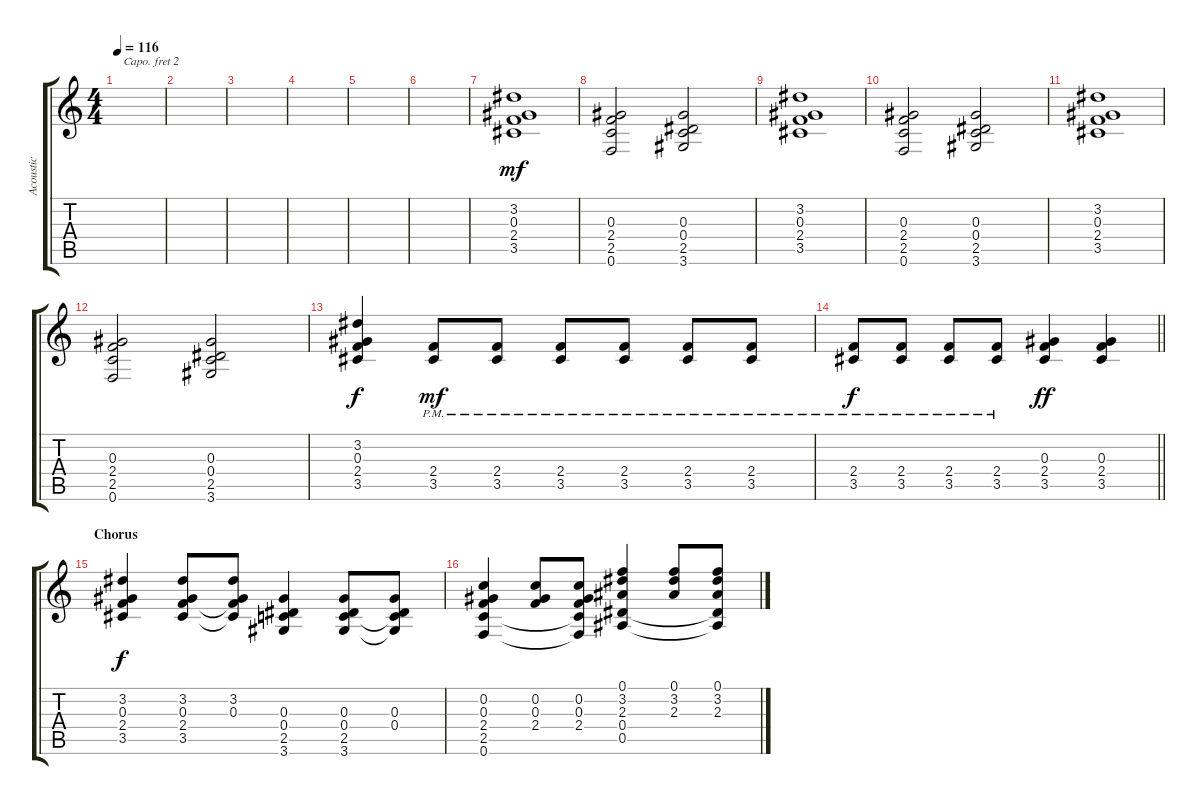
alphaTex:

\track ("Acoustic" "Acoustic") {instrument acousticguitarsteel}
\staff {score tabs}
\capo 2
\tuning (Eb4 Bb3 Gb3 Db3 Ab2 Eb2) {hide}
\ts (4 4)
\tempo 116
\clef g2
\ks c
|
|
|
|
|
|
(3.2 0.3 2.4 3.5).1{dy mf} |
(0.3 2.4 2.5 0.6).2 (0.3 0.4 2.5 3.6).2 |
(3.2 0.3 2.4 3.5).1 |
(0.3 2.4 2.5 0.6).2 (0.3 0.4 2.5 3.6).2 |
(3.2 0.3 2.4 3.5).1 |
(0.3 2.4 2.5 0.6).2 (0.3 0.4 2.5 3.6).2 |
(3.2 0.3 2.4 3.5).4{dy f} (2.4{pm} 3.5{pm}).8{dy mf} (2.4{pm} 3.5{pm}).8 (2.4{pm} 3.5{pm}).8 (2.4{pm} 3.5{pm}).8 (2.4{pm} 3.5{pm}).8 (2.4{pm} 3.5{pm}).8 |
\barLineRight lightlight
(2.4{pm} 3.5{pm}).8{dy f} (2.4{pm} 3.5{pm}).8 (2.4{pm} 3.5{pm}).8 (2.4{pm} 3.5{pm}).8 (0.3 2.4 3.5).4{dy ff} (0.3 2.4 3.5).4 |
\section ("" "Chorus")
(3.2 0.3 2.4 3.5).4{dy f} (3.2 0.3 2.4 3.5).8 (3.2 0.3 2.4{t} 3.5{t}).8 (0.3 0.4 2.5 3.6).4 (0.3 0.4 2.5 3.6).8 (0.3 0.4 2.5{t} 3.6{t}).8 |
(0.2 0.3 2.4 2.5 0.6).4 (0.2 0.3 2.4).8 (0.2 0.3 2.4 2.5{t} 0.6{t}).8 (0.1 3.2 2.3 0.4 0.5).4 (0.1 3.2 2.3).8 (0.1 3.2 2.3 0.4{t} 0.5{t}).8
